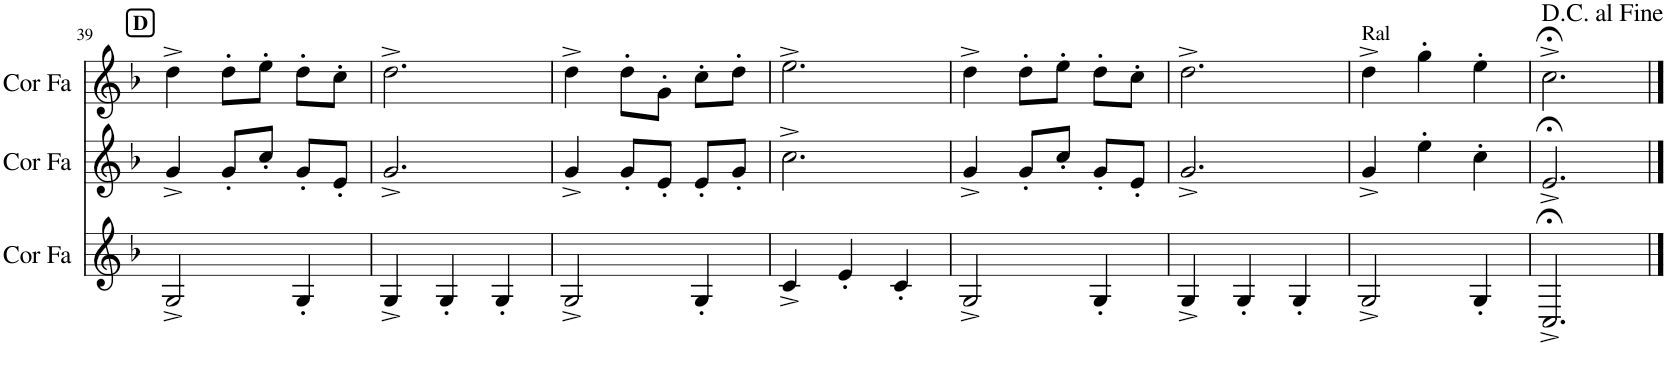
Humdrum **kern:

**kern	**kern	**kern
*part3	*part2	*part1
*staff3	*staff2	*staff1
*I"Cor en Fa	*I"Cor en Fa	*I"Cor en Fa
*I'Cor Fa	*I'Cor Fa	*I'Cor Fa
!!LO:PB:g=z
*clefG2	*clefG2	*clefG2
*Trd4c7	*Trd4c7	*Trd4c7
*k[b-]	*k[b-]	*k[b-]
*M3/4	*M3/4	*M3/4
!!LO:REH:place=s1:a:B:cj:t=D
=39	=39	=39
2G^/	4g^/	4dd^\
.	8g'/L	8dd'\L
.	8cc'/J	8ee'\J
4G'/	8g'/L	8dd'\L
.	8e'/J	8cc'\J
=40	=40	=40
4G^/	2.g^/	2.dd^\
4G'/	.	.
4G'/	.	.
=41	=41	=41
2G^/	4g^/	4dd^\
.	8g'/L	8dd'\L
.	8e'/J	8g'\J
4G'/	8e'/L	8cc'\L
.	8g'/J	8dd'\J
=42	=42	=42
4c^/	2.cc^\	2.ee^\
4e'/	.	.
4c'/	.	.
=43	=43	=43
2G^/	4g^/	4dd^\
.	8g'/L	8dd'\L
.	8cc'/J	8ee'\J
4G'/	8g'/L	8dd'\L
.	8e'/J	8cc'\J
=44	=44	=44
4G^/	2.g^/	2.dd^\
4G'/	.	.
4G'/	.	.
=45	=45	=45
!	!	!LO:TX:a:t=Ral
2G^/	4g^/	4dd^\
.	4ee'\	4gg'\
4G'/	4cc'\	4ee'\
=46	=46	=46
2.C;<^/	2.e;<^/	2.cc;<^\
==	==	==
*-	*-	*-
